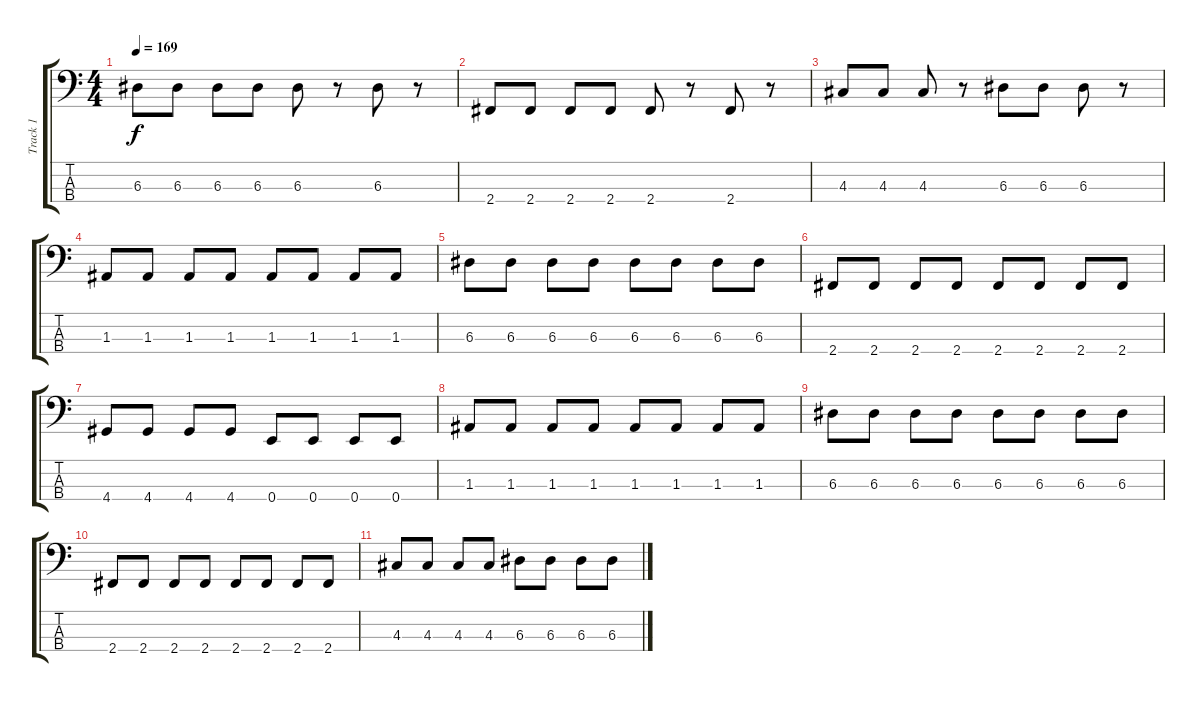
\track ("Track 1" "Track 1") {instrument slapbass2}
\staff {score tabs}
\tuning (G2 D2 A1 E1) {hide}
\ts (4 4)
\tempo 169
\clef f4
\ks c
6.3.8{dy f} 6.3.8 6.3.8 6.3.8 6.3.8 r.8 6.3.8 r.8 |
2.4.8 2.4.8 2.4.8 2.4.8 2.4.8 r.8 2.4.8 r.8 |
4.3.8 4.3.8 4.3.8 r.8 6.3.8 6.3.8 6.3.8 r.8 |
1.3.8 1.3.8 1.3.8 1.3.8 1.3.8 1.3.8 1.3.8 1.3.8 |
6.3.8 6.3.8 6.3.8 6.3.8 6.3.8 6.3.8 6.3.8 6.3.8 |
2.4.8 2.4.8 2.4.8 2.4.8 2.4.8 2.4.8 2.4.8 2.4.8 |
4.4.8 4.4.8 4.4.8 4.4.8 0.4.8 0.4.8 0.4.8 0.4.8 |
1.3.8 1.3.8 1.3.8 1.3.8 1.3.8 1.3.8 1.3.8 1.3.8 |
6.3.8 6.3.8 6.3.8 6.3.8 6.3.8 6.3.8 6.3.8 6.3.8 |
2.4.8 2.4.8 2.4.8 2.4.8 2.4.8 2.4.8 2.4.8 2.4.8 |
4.3.8 4.3.8 4.3.8 4.3.8 6.3.8 6.3.8 6.3.8 6.3.8
